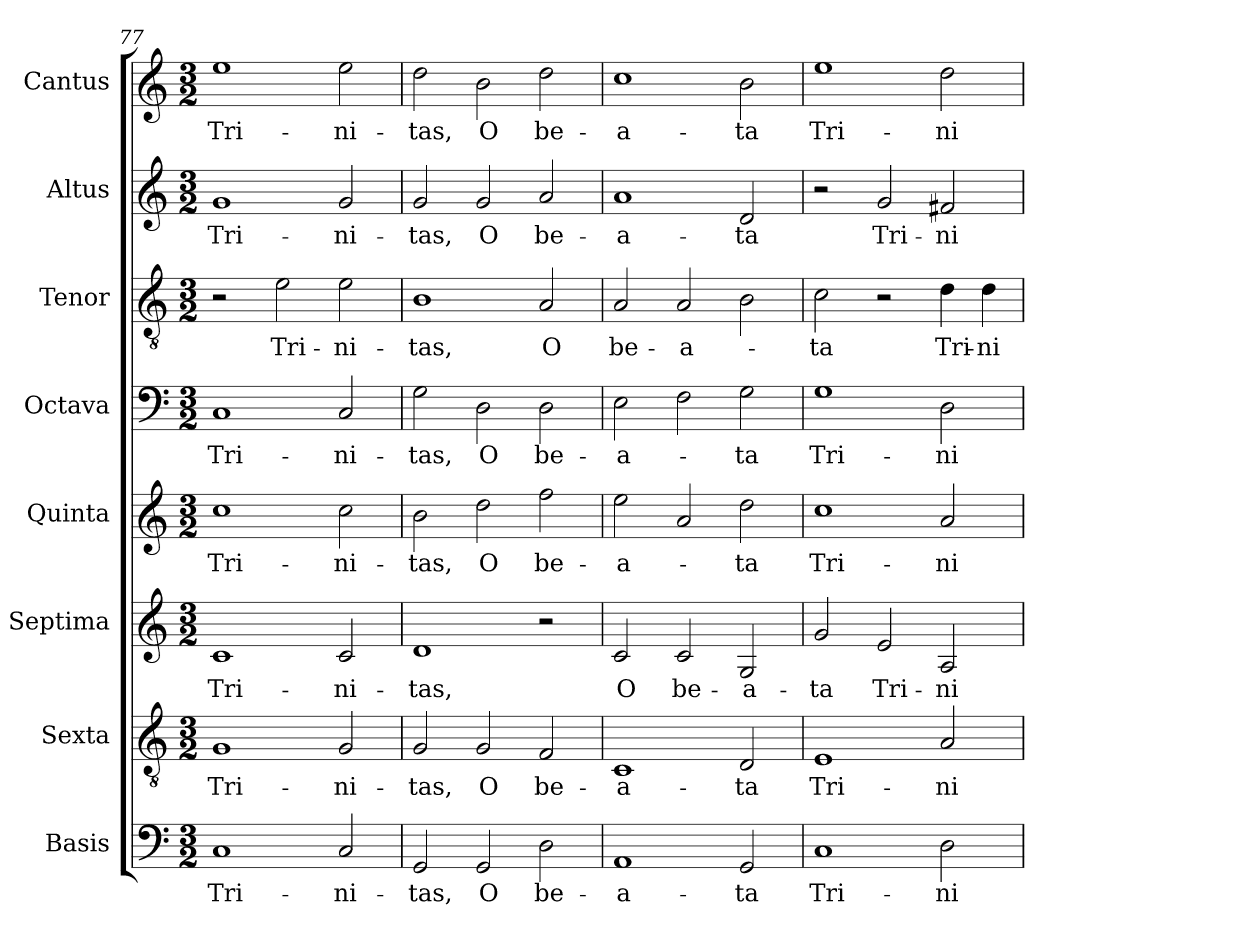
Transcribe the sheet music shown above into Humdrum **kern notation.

**kern	**text	**kern	**text	**kern	**text	**kern	**text	**kern	**text	**kern	**text	**kern	**text	**kern	**text
*part8	*part8	*part7	*part7	*part6	*part6	*part5	*part5	*part4	*part4	*part3	*part3	*part2	*part2	*part1	*part1
*staff8	*staff8	*staff7	*staff7	*staff6	*staff6	*staff5	*staff5	*staff4	*staff4	*staff3	*staff3	*staff2	*staff2	*staff1	*staff1
*I"Basis	*	*I"Sexta	*	*I"Septima	*	*I"Quinta	*	*I"Octava	*	*I"Tenor	*	*I"Altus	*	*I"Cantus	*
*I'B	*	*	*	*	*	*	*	*	*	*I'T	*	*I'A	*	*I'C	*
*clefF4	*	*clefGv2	*	*clefG2	*	*clefG2	*	*clefF4	*	*clefGv2	*	*clefG2	*	*clefG2	*
*k[]	*	*k[]	*	*k[]	*	*k[]	*	*k[]	*	*k[]	*	*k[]	*	*k[]	*
*C:	*	*C:	*	*C:	*	*C:	*	*C:	*	*C:	*	*C:	*	*C:	*
*M3/2	*	*M3/2	*	*M3/2	*	*M3/2	*	*M3/2	*	*M3/2	*	*M3/2	*	*M3/2	*
=77	=77	=77	=77	=77	=77	=77	=77	=77	=77	=77	=77	=77	=77	=77	=77
!	!LO:LY:b	!	!LO:LY:b	!	!LO:LY:b	!	!LO:LY:b	!	!LO:LY:b	!	!	!	!LO:LY:b	!	!LO:LY:b
1C	Tri-	1G	Tri-	1c	Tri-	1cc	Tri-	1C	Tri-	2r	.	1g	Tri-	1ee	Tri-
!	!	!	!	!	!	!	!	!	!	!	!LO:LY:b	!	!	!	!
.	.	.	.	.	.	.	.	.	.	2e\	Tri-	.	.	.	.
!	!LO:LY:b	!	!LO:LY:b	!	!LO:LY:b	!	!LO:LY:b	!	!LO:LY:b	!	!LO:LY:b	!	!LO:LY:b	!	!LO:LY:b
2C/	-ni-	2G/	-ni-	2c/	-ni-	2cc\	-ni-	2C/	-ni-	2e\	-ni-	2g/	-ni-	2ee\	-ni-
=78	=78	=78	=78	=78	=78	=78	=78	=78	=78	=78	=78	=78	=78	=78	=78
!	!LO:LY:b	!	!LO:LY:b	!	!LO:LY:b	!	!LO:LY:b	!	!LO:LY:b	!	!LO:LY:b	!	!LO:LY:b	!	!LO:LY:b
2GG/	-tas,	2G/	-tas,	1d	-tas,	2b\	-tas,	2G\	-tas,	1B	-tas,	2g/	-tas,	2dd\	-tas,
!	!LO:LY:b	!	!LO:LY:b	!	!	!	!LO:LY:b	!	!LO:LY:b	!	!	!	!LO:LY:b	!	!LO:LY:b
2GG/	O	2G/	O	.	.	2dd\	O	2D\	O	.	.	2g/	O	2b\	O
!	!LO:LY:b	!	!LO:LY:b	!	!	!	!LO:LY:b	!	!LO:LY:b	!	!LO:LY:b	!	!LO:LY:b	!	!LO:LY:b
2D\	be-	2F/	be-	2r	.	2ff\	be-	2D\	be-	2A/	O	2a/	be-	2dd\	be-
=79	=79	=79	=79	=79	=79	=79	=79	=79	=79	=79	=79	=79	=79	=79	=79
!	!LO:LY:b	!	!LO:LY:b	!	!LO:LY:b	!	!LO:LY:b	!	!LO:LY:b	!	!LO:LY:b	!	!LO:LY:b	!	!LO:LY:b
1AA	-a-	1C	-a-	2c/	O	2ee\	-a-	2E\	-a-	2A/	be-	1a	-a-	1cc	-a-
!	!	!	!	!	!LO:LY:b	!	!	!	!	!	!LO:LY:b	!	!	!	!
.	.	.	.	2c/	be-	2a/	.	2F\	.	2A/	-a-	.	.	.	.
!	!LO:LY:b	!	!LO:LY:b	!	!LO:LY:b	!	!LO:LY:b	!	!LO:LY:b	!	!	!	!LO:LY:b	!	!LO:LY:b
2GG/	-ta	2D/	-ta	2G/	-a-	2dd\	-ta	2G\	-ta	2B\	.	2d/	-ta	2b\	-ta
=80	=80	=80	=80	=80	=80	=80	=80	=80	=80	=80	=80	=80	=80	=80	=80
!	!LO:LY:b	!	!LO:LY:b	!	!LO:LY:b	!	!LO:LY:b	!	!LO:LY:b	!	!LO:LY:b	!	!	!	!LO:LY:b
1C	Tri-	1E	Tri-	2g/	-ta	1cc	Tri-	1G	Tri-	2c\	-ta	2r	.	1ee	Tri-
!	!	!	!	!	!LO:LY:b	!	!	!	!	!	!	!	!LO:LY:b	!	!
.	.	.	.	2e/	Tri-	.	.	.	.	2r	.	2g/	Tri-	.	.
!	!LO:LY:b	!	!LO:LY:b	!	!LO:LY:b	!	!LO:LY:b	!	!LO:LY:b	!	!LO:LY:b	!	!LO:LY:b	!	!LO:LY:b
2D\	-ni-	2A/	-ni-	2A/	-ni-	2a/	-ni-	2D\	-ni-	4d\	Tri-	2f#X/	-ni-	2dd\	-ni-
!	!	!	!	!	!	!	!	!	!	!	!LO:LY:b	!	!	!	!
.	.	.	.	.	.	.	.	.	.	4d\	-ni-	.	.	.	.
=	=	=	=	=	=	=	=	=	=	=	=	=	=	=	=
*-	*-	*-	*-	*-	*-	*-	*-	*-	*-	*-	*-	*-	*-	*-	*-
